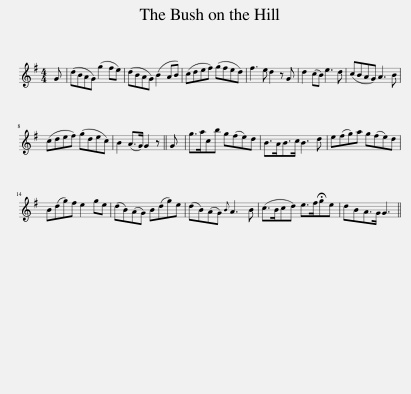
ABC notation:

X:1
L:1/8
M:4/4
I:linebreak $
K:G
V:1 treble
V:1
 G | (dBAG) (g2 fe) | (dBAG) (B2 AB) | (cdef) (gfed) | f3 e d2 z G | %5
 d2 (cB) e3 d | (cBAG) A3 B |$ (cdef) (gdec) | B2 (A>G) G2 z || G | %10
 g>acb g(fe)d | B>AB>c B3 d | e(fg)a g(fe)d |$ B(dg)f e2 ge | (dB)(AG) B(dg)e | %15
 (dB)(AG){B} A3 B | (c>Bcd) e>f!fermata!ge | dBA>G G3 || %18
